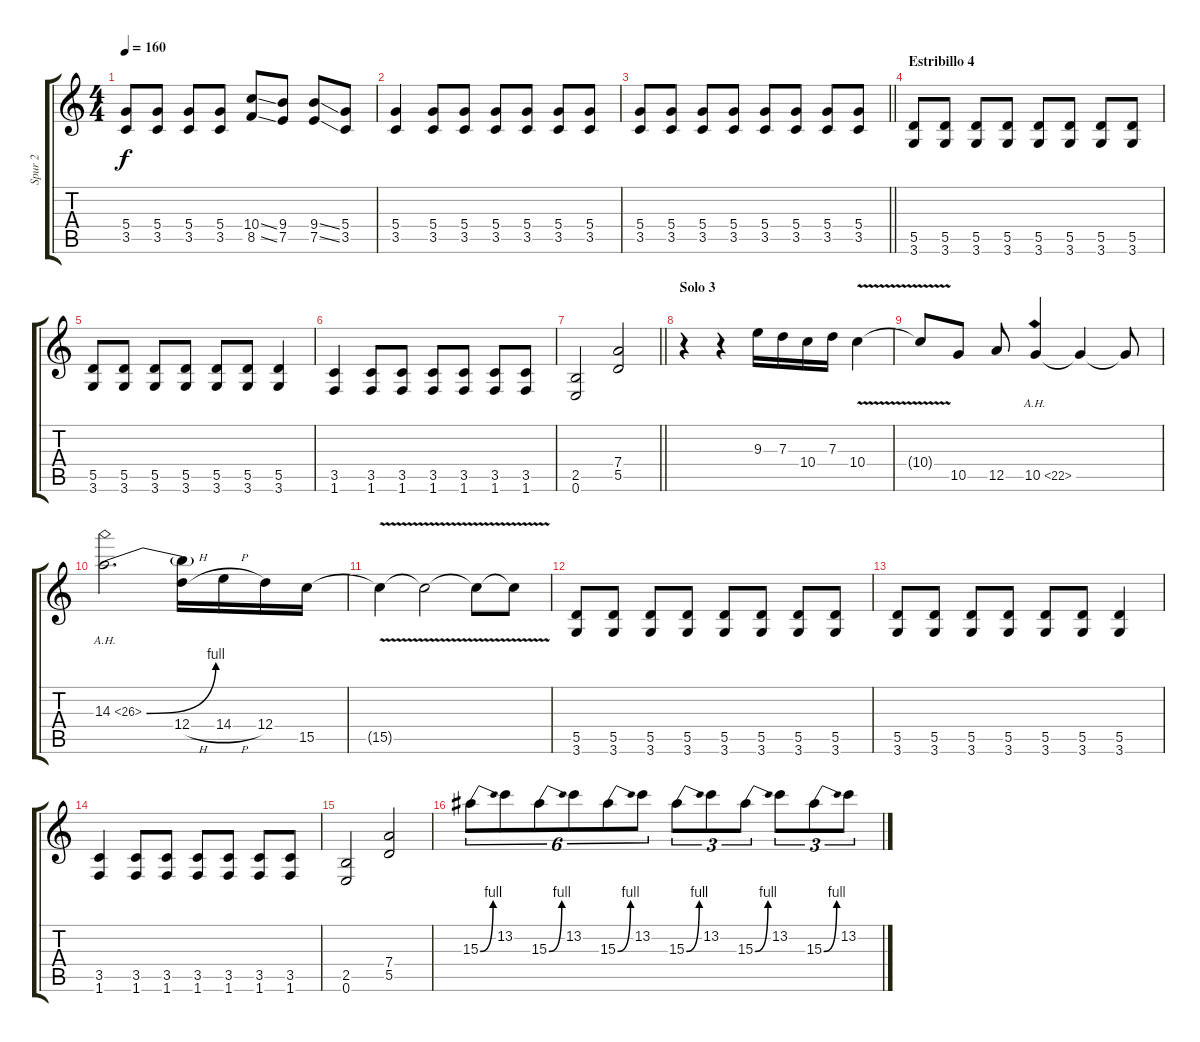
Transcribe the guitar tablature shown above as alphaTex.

\track ("Spur 2" "Spur 2") {instrument distortionguitar}
\staff {score tabs}
\tuning (E4 B3 G3 D3 A2 E2) {hide}
\ts (4 4)
\tempo 160
\clef g2
\ks c
(5.4 3.5).8{dy f} (5.4 3.5).8 (5.4 3.5).8 (5.4 3.5).8 (10.4{ss} 8.5{ss}).8 (9.4 7.5).8 (9.4{ss} 7.5{ss}).8 (5.4 3.5).8 |
(5.4 3.5).4 (5.4 3.5).8 (5.4 3.5).8 (5.4 3.5).8 (5.4 3.5).8 (5.4 3.5).8 (5.4 3.5).8 |
\barLineRight lightlight
(5.4 3.5).8 (5.4 3.5).8 (5.4 3.5).8 (5.4 3.5).8 (5.4 3.5).8 (5.4 3.5).8 (5.4 3.5).8 (5.4 3.5).8 |
\section ("" "Estribillo 4")
(5.5 3.6).8 (5.5 3.6).8 (5.5 3.6).8 (5.5 3.6).8 (5.5 3.6).8 (5.5 3.6).8 (5.5 3.6).8 (5.5 3.6).8 |
(5.5 3.6).8 (5.5 3.6).8 (5.5 3.6).8 (5.5 3.6).8 (5.5 3.6).8 (5.5 3.6).8 (5.5 3.6).4 |
(3.5 1.6).4 (3.5 1.6).8 (3.5 1.6).8 (3.5 1.6).8 (3.5 1.6).8 (3.5 1.6).8 (3.5 1.6).8 |
\barLineRight lightlight
(2.5 0.6).2 (7.4 5.5).2 |
\section ("" "Solo 3")
r.4 r.4 9.3.16 7.3.16 10.4.16 7.3.16 10.4{v}.4 |
10.4{t}.8 10.5.8 12.5.8 10.5{ah 12}.4 10.5{t}.4 10.5{t}.8 |
14.3{be (bend 0 0 60 4) ah 12}.2{d} (14.3{t} 12.4{h}).16 14.4{h}.16 12.4.16 15.5.16 |
15.5{v t}.4 15.5{v t}.2 15.5{v t}.8 15.5{v t}.8 |
(5.5 3.6).8 (5.5 3.6).8 (5.5 3.6).8 (5.5 3.6).8 (5.5 3.6).8 (5.5 3.6).8 (5.5 3.6).8 (5.5 3.6).8 |
(5.5 3.6).8 (5.5 3.6).8 (5.5 3.6).8 (5.5 3.6).8 (5.5 3.6).8 (5.5 3.6).8 (5.5 3.6).4 |
(3.5 1.6).4 (3.5 1.6).8 (3.5 1.6).8 (3.5 1.6).8 (3.5 1.6).8 (3.5 1.6).8 (3.5 1.6).8 |
(2.5 0.6).2 (7.4 5.5).2 |
15.3{be (bend 0 0 60 4)}.8{tu (6 4)} 13.2.8{tu (6 4)} 15.3{be (bend 0 0 60 4)}.8{tu (6 4)} 13.2.8{tu (6 4)} 15.3{be (bend 0 0 60 4)}.8{tu (6 4)} 13.2.8{tu (6 4)} 15.3{be (bend 0 0 60 4)}.8{tu (3 2)} 13.2.8{tu (3 2)} 15.3{be (bend 0 0 60 4)}.8{tu (3 2)} 13.2.8{tu (3 2)} 15.3{be (bend 0 0 60 4)}.8{tu (3 2)} 13.2.8{tu (3 2)}
